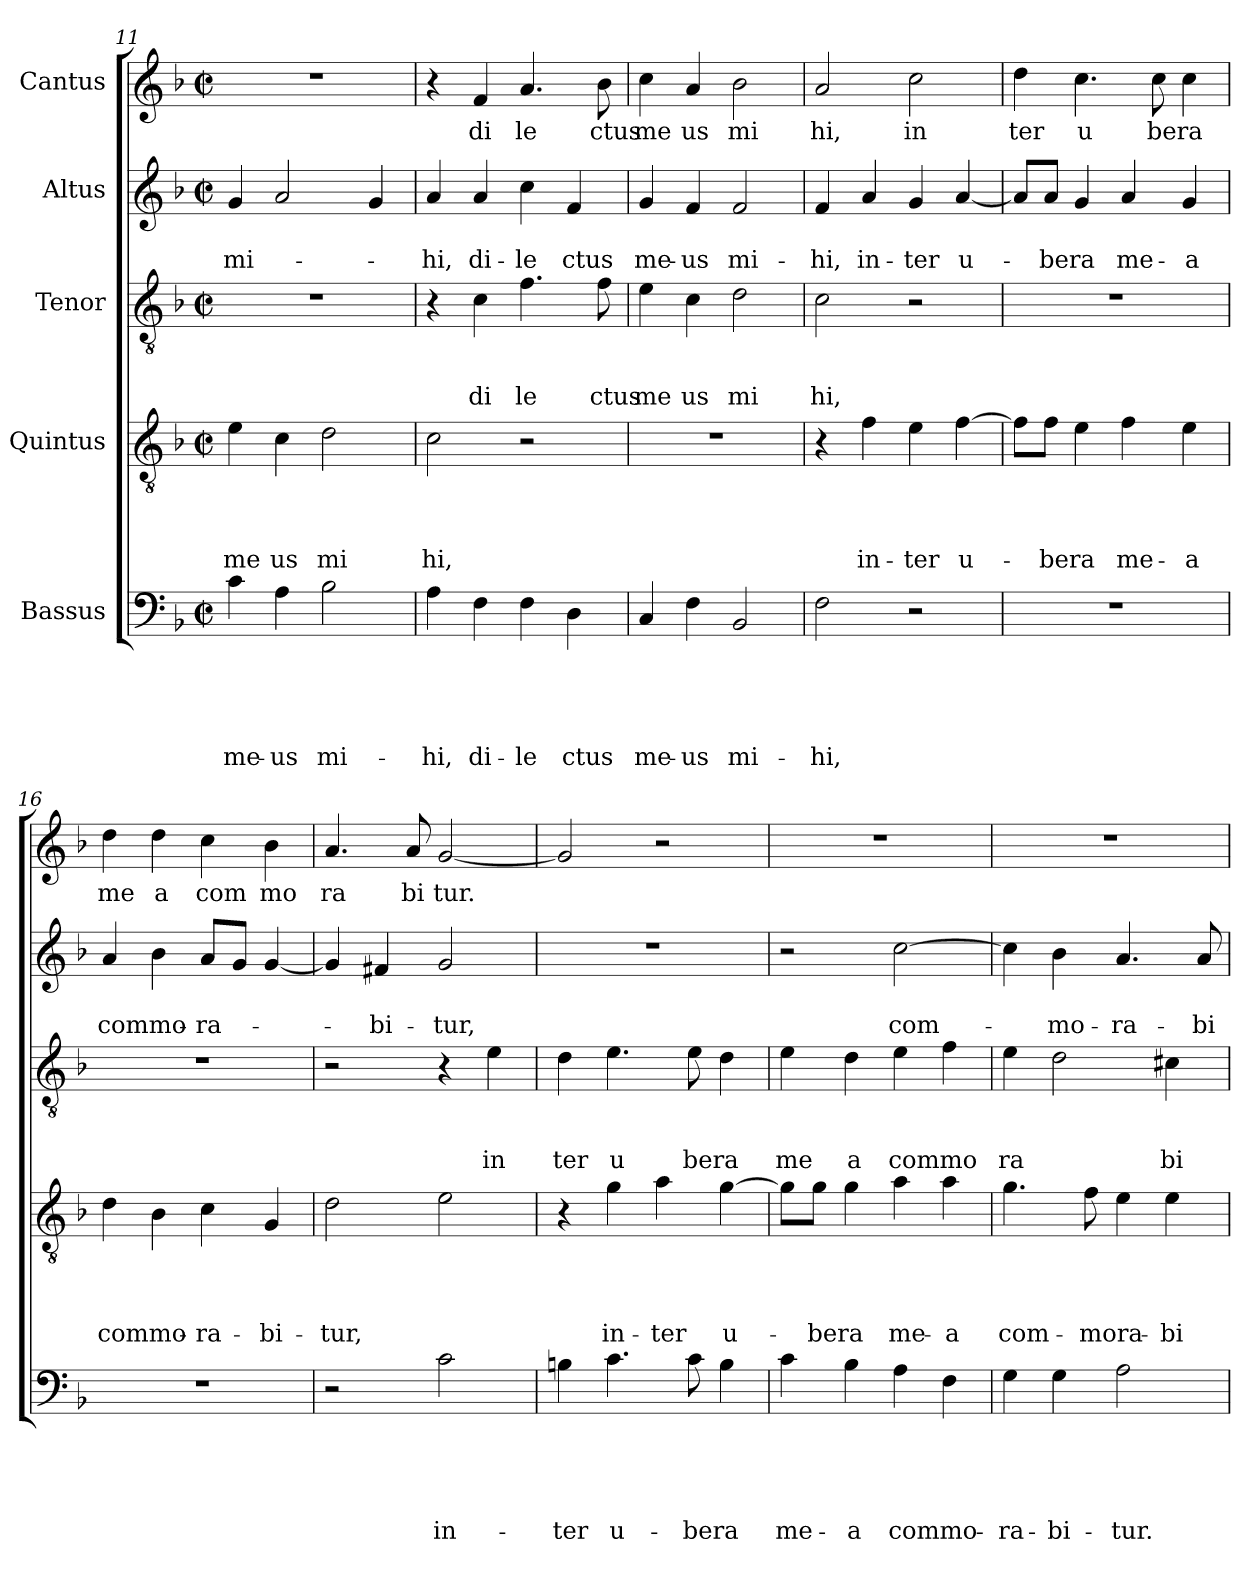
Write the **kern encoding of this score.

**kern	**text	**text	**text	**text	**text	**kern	**text	**text	**text	**text	**kern	**text	**text	**text	**kern	**text	**text	**kern	**text
*part5	*part5	*part5	*part5	*part5	*part5	*part4	*part4	*part4	*part4	*part4	*part3	*part3	*part3	*part3	*part2	*part2	*part2	*part1	*part1
*staff5	*staff5	*staff5	*staff5	*staff5	*staff5	*staff4	*staff4	*staff4	*staff4	*staff4	*staff3	*staff3	*staff3	*staff3	*staff2	*staff2	*staff2	*staff1	*staff1
*I"Bassus	*	*	*	*	*	*I"Quintus	*	*	*	*	*I"Tenor	*	*	*	*I"Altus	*	*	*I"Cantus	*
*clefF4	*	*	*	*	*	*clefGv2	*	*	*	*	*clefGv2	*	*	*	*clefG2	*	*	*clefG2	*
*k[b-]	*	*	*	*	*	*k[b-]	*	*	*	*	*k[b-]	*	*	*	*k[b-]	*	*	*k[b-]	*
*F:	*	*	*	*	*	*F:	*	*	*	*	*F:	*	*	*	*F:	*	*	*F:	*
*M2/2	*	*	*	*	*	*M2/2	*	*	*	*	*M2/2	*	*	*	*M2/2	*	*	*M2/2	*
*met(c|)	*	*	*	*	*	*met(c|)	*	*	*	*	*met(c|)	*	*	*	*met(c|)	*	*	*met(c|)	*
=11	=11	=11	=11	=11	=11	=11	=11	=11	=11	=11	=11	=11	=11	=11	=11	=11	=11	=11	=11
!	!	!	!	!	!LO:LY:b	!	!	!	!	!LO:LY:b	!	!	!	!	!	!	!LO:LY:b	!	!
4c\	.	.	.	.	me-	4e\	.	.	.	me	1r	.	.	.	4g/	.	mi-	1r	.
!	!	!	!	!	!LO:LY:b	!	!	!	!	!LO:LY:b	!	!	!	!	!	!	!	!	!
4A\	.	.	.	.	-us	4c\	.	.	.	us	.	.	.	.	2a/	.	.	.	.
!	!	!	!	!	!LO:LY:b	!	!	!	!	!LO:LY:b	!	!	!	!	!	!	!	!	!
2B-\	.	.	.	.	mi-	2d\	.	.	.	mi	.	.	.	.	.	.	.	.	.
.	.	.	.	.	.	.	.	.	.	.	.	.	.	.	4g/	.	.	.	.
=12	=12	=12	=12	=12	=12	=12	=12	=12	=12	=12	=12	=12	=12	=12	=12	=12	=12	=12	=12
!	!	!	!	!	!LO:LY:b	!	!	!	!	!LO:LY:b	!	!	!	!	!	!	!LO:LY:b	!	!
4A\	.	.	.	.	-hi,	2c\	.	.	.	hi,	4r	.	.	.	4a/	.	-hi,	4r	.
!	!	!	!	!	!LO:LY:b	!	!	!	!	!	!	!	!	!LO:LY:b	!	!	!LO:LY:b	!	!LO:LY:b
4F\	.	.	.	.	di-	.	.	.	.	.	4c\	.	.	di	4a/	.	di-	4f/	di
!	!	!	!	!	!LO:LY:b	!	!	!	!	!	!	!	!	!LO:LY:b	!	!	!LO:LY:b	!	!LO:LY:b
4F\	.	.	.	.	-le	2r	.	.	.	.	4.f\	.	.	le	4cc\	.	-le	4.a/	le
!	!	!	!	!	!LO:LY:b	!	!	!	!	!	!	!	!	!	!	!	!LO:LY:b	!	!
4D\	.	.	.	.	ctus	.	.	.	.	.	.	.	.	.	4f/	.	ctus	.	.
!	!	!	!	!	!	!	!	!	!	!	!	!	!	!LO:LY:b	!	!	!	!	!LO:LY:b
.	.	.	.	.	.	.	.	.	.	.	8f\	.	.	ctus	.	.	.	8b-\	ctus
=13	=13	=13	=13	=13	=13	=13	=13	=13	=13	=13	=13	=13	=13	=13	=13	=13	=13	=13	=13
!	!	!	!	!	!LO:LY:b	!	!	!	!	!	!	!	!	!LO:LY:b	!	!	!LO:LY:b	!	!LO:LY:b
4C/	.	.	.	.	me-	1r	.	.	.	.	4e\	.	.	me	4g/	.	me-	4cc\	me
!	!	!	!	!	!LO:LY:b	!	!	!	!	!	!	!	!	!LO:LY:b	!	!	!LO:LY:b	!	!LO:LY:b
4F\	.	.	.	.	-us	.	.	.	.	.	4c\	.	.	us	4f/	.	-us	4a/	us
!	!	!	!	!	!LO:LY:b	!	!	!	!	!	!	!	!	!LO:LY:b	!	!	!LO:LY:b	!	!LO:LY:b
2BB-/	.	.	.	.	mi-	.	.	.	.	.	2d\	.	.	mi	2f/	.	mi-	2b-\	mi
!!LO:LB:g=z
=14	=14	=14	=14	=14	=14	=14	=14	=14	=14	=14	=14	=14	=14	=14	=14	=14	=14	=14	=14
!	!	!	!	!	!LO:LY:b	!	!	!	!	!	!	!	!	!LO:LY:b	!	!	!LO:LY:b	!	!LO:LY:b
2F\	.	.	.	.	-hi,	4r	.	.	.	.	2c\	.	.	hi,	4f/	.	-hi,	2a/	hi,
!	!	!	!	!	!	!	!	!	!	!LO:LY:b	!	!	!	!	!	!	!LO:LY:b	!	!
.	.	.	.	.	.	4f\	.	.	.	in-	.	.	.	.	4a/	.	in-	.	.
!	!	!	!	!	!	!	!	!	!	!LO:LY:b	!	!	!	!	!	!	!LO:LY:b	!	!LO:LY:b
2r	.	.	.	.	.	4e\	.	.	.	-ter	2r	.	.	.	4g/	.	-ter	2cc\	in
!	!	!	!	!	!	!	!	!	!	!LO:LY:b	!	!	!	!	!	!	!LO:LY:b	!	!
.	.	.	.	.	.	[>4f\	.	.	.	u-	.	.	.	.	[<4a/	.	u-	.	.
=15	=15	=15	=15	=15	=15	=15	=15	=15	=15	=15	=15	=15	=15	=15	=15	=15	=15	=15	=15
!	!	!	!	!	!	!	!	!	!	!	!	!	!	!	!	!	!	!	!LO:LY:b
1r	.	.	.	.	.	8f\L]	.	.	.	.	1r	.	.	.	8a/L]	.	.	4dd\	ter
!	!	!	!	!	!	!	!	!	!	!LO:LY:b	!	!	!	!	!	!	!LO:LY:b	!	!
.	.	.	.	.	.	8f\J	.	.	.	-bera	.	.	.	.	8a/J	.	-bera	.	.
!	!	!	!	!	!	!	!	!	!	!	!	!	!	!	!	!	!	!	!LO:LY:b
.	.	.	.	.	.	4e\	.	.	.	.	.	.	.	.	4g/	.	.	4.cc\	u
!	!	!	!	!	!	!	!	!	!	!LO:LY:b	!	!	!	!	!	!	!LO:LY:b	!	!
.	.	.	.	.	.	4f\	.	.	.	me-	.	.	.	.	4a/	.	me-	.	.
!	!	!	!	!	!	!	!	!	!	!	!	!	!	!	!	!	!	!	!LO:LY:b
.	.	.	.	.	.	.	.	.	.	.	.	.	.	.	.	.	.	8cc\	bera
!	!	!	!	!	!	!	!	!	!	!LO:LY:b	!	!	!	!	!	!	!LO:LY:b	!	!
.	.	.	.	.	.	4e\	.	.	.	-a	.	.	.	.	4g/	.	-a	4cc\	.
=16	=16	=16	=16	=16	=16	=16	=16	=16	=16	=16	=16	=16	=16	=16	=16	=16	=16	=16	=16
!	!	!	!	!	!	!	!	!	!	!LO:LY:b	!	!	!	!	!	!	!LO:LY:b	!	!LO:LY:b
1r	.	.	.	.	.	4d\	.	.	.	commo-	1r	.	.	.	4a/	.	commo-	4dd\	me
!	!	!	!	!	!	!	!	!	!	!	!	!	!	!	!	!	!	!	!LO:LY:b
.	.	.	.	.	.	4B-\	.	.	.	.	.	.	.	.	4b-\	.	.	4dd\	a
!	!	!	!	!	!	!	!	!	!	!LO:LY:b	!	!	!	!	!	!	!LO:LY:b	!	!LO:LY:b
.	.	.	.	.	.	4c\	.	.	.	-ra-	.	.	.	.	8a/L	.	-ra-	4cc\	com
.	.	.	.	.	.	.	.	.	.	.	.	.	.	.	8g/J	.	.	.	.
!	!	!	!	!	!	!	!	!	!	!LO:LY:b	!	!	!	!	!	!	!	!	!LO:LY:b
.	.	.	.	.	.	4G/	.	.	.	-bi-	.	.	.	.	[<4g/	.	.	4b-\	mo
=17	=17	=17	=17	=17	=17	=17	=17	=17	=17	=17	=17	=17	=17	=17	=17	=17	=17	=17	=17
!	!	!	!	!	!	!	!	!	!	!LO:LY:b	!	!	!	!	!	!	!	!	!LO:LY:b
2r	.	.	.	.	.	2d\	.	.	.	-tur,	2r	.	.	.	4g/]	.	.	4.a/	ra
!	!	!	!	!	!	!	!	!	!	!	!	!	!	!	!	!	!LO:LY:b	!	!
.	.	.	.	.	.	.	.	.	.	.	.	.	.	.	4f#/	.	-bi-	.	.
!	!	!	!	!	!	!	!	!	!	!	!	!	!	!	!	!	!	!	!LO:LY:b
.	.	.	.	.	.	.	.	.	.	.	.	.	.	.	.	.	.	8a/	bi
!	!	!	!	!	!LO:LY:b	!	!	!	!	!	!	!	!	!	!	!	!LO:LY:b	!	!LO:LY:b
2c\	.	.	.	.	in-	2e\	.	.	.	.	4r	.	.	.	2g/	.	-tur,	[<2g/	tur.
!	!	!	!	!	!	!	!	!	!	!	!	!	!	!LO:LY:b	!	!	!	!	!
.	.	.	.	.	.	.	.	.	.	.	4e\	.	.	in	.	.	.	.	.
=18	=18	=18	=18	=18	=18	=18	=18	=18	=18	=18	=18	=18	=18	=18	=18	=18	=18	=18	=18
!	!	!	!	!	!LO:LY:b	!	!	!	!	!	!	!	!	!LO:LY:b	!	!	!	!	!
4Bn\	.	.	.	.	-ter	4r	.	.	.	.	4d\	.	.	ter	1r	.	.	2g/]	.
!	!	!	!	!	!LO:LY:b	!	!	!	!	!LO:LY:b	!	!	!	!LO:LY:b	!	!	!	!	!
4.c\	.	.	.	.	u-	4g\	.	.	.	in-	4.e\	.	.	u	.	.	.	.	.
!	!	!	!	!	!	!	!	!	!	!LO:LY:b	!	!	!	!	!	!	!	!	!
.	.	.	.	.	.	4a\	.	.	.	-ter	.	.	.	.	.	.	.	2r	.
!	!	!	!	!	!LO:LY:b	!	!	!	!	!	!	!	!	!LO:LY:b	!	!	!	!	!
8c\	.	.	.	.	-bera	.	.	.	.	.	8e\	.	.	bera	.	.	.	.	.
!	!	!	!	!	!	!	!	!	!	!LO:LY:b	!	!	!	!	!	!	!	!	!
4B\	.	.	.	.	.	[>4g\	.	.	.	u-	4d\	.	.	.	.	.	.	.	.
=19	=19	=19	=19	=19	=19	=19	=19	=19	=19	=19	=19	=19	=19	=19	=19	=19	=19	=19	=19
!	!	!	!	!	!LO:LY:b	!	!	!	!	!	!	!	!	!LO:LY:b	!	!	!	!	!
4c\	.	.	.	.	me-	8g\L]	.	.	.	.	4e\	.	.	me	2r	.	.	1r	.
!	!	!	!	!	!	!	!	!	!	!LO:LY:b	!	!	!	!	!	!	!	!	!
.	.	.	.	.	.	8g\J	.	.	.	-bera	.	.	.	.	.	.	.	.	.
!	!	!	!	!	!LO:LY:b	!	!	!	!	!	!	!	!	!LO:LY:b	!	!	!	!	!
4B-\	.	.	.	.	-a	4g\	.	.	.	.	4d\	.	.	a	.	.	.	.	.
!	!	!	!	!	!LO:LY:b	!	!	!	!	!LO:LY:b	!	!	!	!LO:LY:b	!	!	!LO:LY:b	!	!
4A\	.	.	.	.	commo-	4a\	.	.	.	me-	4e\	.	.	commo	[>2cc\	.	com-	.	.
!	!	!	!	!	!	!	!	!	!	!LO:LY:b	!	!	!	!	!	!	!	!	!
4F\	.	.	.	.	.	4a\	.	.	.	-a	4f\	.	.	.	.	.	.	.	.
=20	=20	=20	=20	=20	=20	=20	=20	=20	=20	=20	=20	=20	=20	=20	=20	=20	=20	=20	=20
!	!	!	!	!	!LO:LY:b	!	!	!	!	!LO:LY:b	!	!	!	!LO:LY:b	!	!	!	!	!
4G\	.	.	.	.	-ra-	4.g\	.	.	.	com-	4e\	.	.	ra	4cc\]	.	.	1r	.
!	!	!	!	!	!LO:LY:b	!	!	!	!	!	!	!	!	!	!	!	!LO:LY:b	!	!
4G\	.	.	.	.	-bi-	.	.	.	.	.	2d\	.	.	.	4b-\	.	-mo-	.	.
!	!	!	!	!	!	!	!	!	!	!LO:LY:b	!	!	!	!	!	!	!	!	!
.	.	.	.	.	.	8f\	.	.	.	-mora-	.	.	.	.	.	.	.	.	.
!	!	!	!	!	!LO:LY:b	!	!	!	!	!	!	!	!	!	!	!	!LO:LY:b	!	!
2A\	.	.	.	.	-tur.	4e\	.	.	.	.	.	.	.	.	4.a/	.	-ra-	.	.
!	!	!	!	!	!	!	!	!	!	!LO:LY:b	!	!	!	!LO:LY:b	!	!	!	!	!
.	.	.	.	.	.	4e\	.	.	.	-bi-	4c#X\	.	.	bi	.	.	.	.	.
!	!	!	!	!	!	!	!	!	!	!	!	!	!	!	!	!	!LO:LY:b	!	!
.	.	.	.	.	.	.	.	.	.	.	.	.	.	.	8a/	.	-bi-	.	.
=	=	=	=	=	=	=	=	=	=	=	=	=	=	=	=	=	=	=	=
*-	*-	*-	*-	*-	*-	*-	*-	*-	*-	*-	*-	*-	*-	*-	*-	*-	*-	*-	*-
